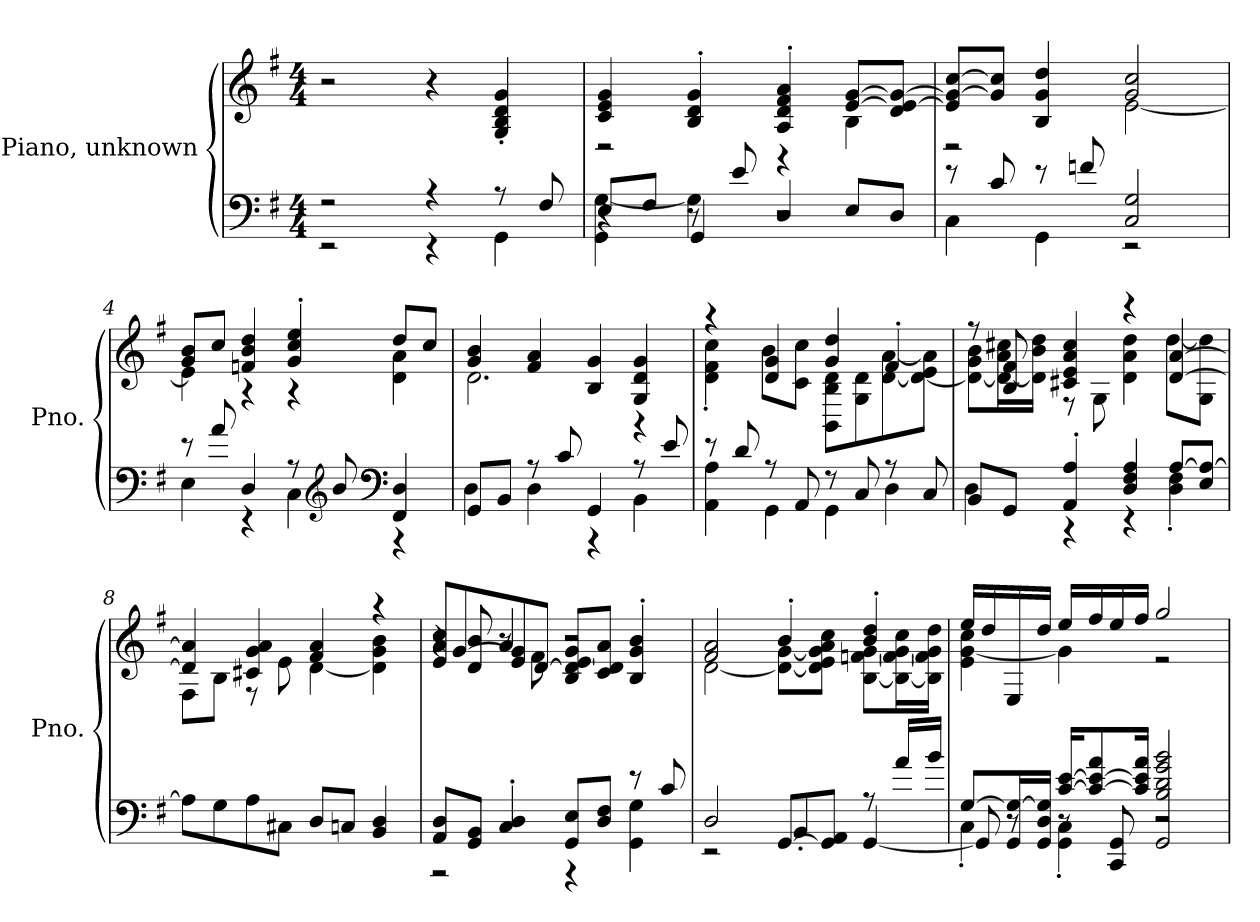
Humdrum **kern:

**kern	**kern
*part1	*part1
*staff2	*staff1
*I"Piano, unknown	*
*I'Pno.	*
*clefF4	*clefG2
*k[f#]	*k[f#]
*M4/4	*M4/4
*MM120	*MM120
=1	=1
*^	*
2r	2r	2r
4r	4r	4r
8r	4GG\	4G/' 4B/' 4d/' 4g/'
8F#/	.	.
=2	=2	=2
*	*^	*^
8E/L	4GG\ [4G\	4r	4c/ 4e/ 4g/	2r
8F#/J	.	.	.	.
8r	4G\]	4GG/	4B/' 4d/' 4g/'	.
8e/	.	.	.	.
4D/	2r	2r	4A/' 4d/' 4f#/' 4a/'	4r
8E/L	.	.	[8e/ [8g/L	4B\
8D/J	.	.	8d/ 8e/_ 8g/_J	.
*	*v	*v	*	*
=3	=3	=3	=3
8r	4C\	8e/] 8g/_ [8cc/L	2r
8c/	.	8g/] 8cc/]J	.
8r	4GG\	4B/ 4g/ 4dd/	.
8fn/	.	.	.
2C/ 2G/	2r	2g/ 2cc/	[2e\
=4	=4	=4	=4
8r	4E\	8g/ 8b/L	4e\]
8a/	.	8cc/J	.
4D/	4r	4fn/ 4b/ 4dd/	4r
8r	4C\	4g/' 4cc/' 4ee/'	4r
*clefG2	*	*	*
8b/	.	.	.
*clefF4	*	*	*
4FF#/ 4D/	4r	8dd/L	4d\ 4a\
.	.	8cc/J	.
!!LO:LB:g=z	!!
=5	=5	=5	=5
8GG/L	4D\	4g/ 4b/	2.d\
8BB/J	.	.	.
8r	4D\	4f#/ 4a/	.
8c/	.	.	.
4GG/	4r	4B/ 4g/	.
8r	4BB\	4G/ 4d/ 4g/	4r
8e/	.	.	.
=6	=6	=6	=6
8r	4AA\ 4A\	4r	4d\' 4f#\' 4cc\'
8d/	.	.	.
8r	4GG\	4d/ 4g/	8b\L
8AA/	.	.	8c\ 8cc\J
8r	4GG\	4g/ 4dd/	8BB\ 8B\ 8d\L
8C/	.	.	8G\ 8d\
8r	4D\	4f#'/	[8d\ [8a\
8C/	.	.	8d\_ 8e\ 8a\]J
=7	=7	=7	=7
8BB/L	4D\	8r	8d\_ 8g\ 8b\L
8GG/J	.	8B/ 8f#/	16d\_ 16a\ 16cc#X\L
.	.	.	16d\] 16b\ 16dd\JJ
4AA/' 4A/'	4r	4c#X/ 4e/ 4a/ 4cc#/	8r
.	.	.	8G\
4D/ 4F#/ 4A/	4r	4r	4d\ 4a\ 4dd\
[8A/L	4D\' 4F#\'	[4d/ [4a/	[8dd\L
8E/ 8A/_J	.	.	8G\ 8dd\]J
*v	*v	*	*
=8	=8	=8
8A\L]	4d/] 4a/]	8F#\L
8G\	.	8B\J
8A\	4c#X/ 4g/ 4a/	8r
8C#X\J	.	8e\
8D/L	4f#/ 4a/	[4d\
8Cn/J	.	.
4BB/ 4D/	4r	4d\] 4g\ 4b\
!!LO:LB:g=z
=9	=9	=9
*^	*	*^
8AA/ 8D/L	2r	8r	4r	8e/ 8a/ 8cc/L
8GG/ 8BB/J	.	8d/ 8b/	.	[8g/
4C/' 4D/'	.	4a/	8r	8e/ 8g/]
.	.	.	8f#\	[8d/J
8GG/ 8E/L	4r	2r	2r	8B/ 8d/_ 8e/ 8g/L
8D/ 8F#/J	.	.	.	8c/ 8d/] 8a/J
8r	4GG\ 4G\	.	.	4B/' 4g/' 4b/'
8c/	.	.	.	.
*	*	*	*v	*v
=10	=10	=10	=10
2D/	2r	2f#/ 2a/	[2d\
[8GG/L	4BB'/	4b'/	8d\_ [8g\L
8GG/] 8AA/J	.	.	8d\] 8e\ 8g\] 8a\ 8cc\J
8r	[4GG/	4b/' 4dd/'	[8B\ [8fn\ [8g\L
16a/LL	.	.	16B\_ 16f\_ 16g\_ 16cc\L
16b/JJ	.	.	16B\] 16f\] 16g\] 16dd\JJ
=11	=11	=11	=11
*	*^	*	*
[8G/L	4C'\	8GG/]	16ee/LL	4e\ [4g\ 4cc\
.	.	.	16dd/	.
16GG/ 16G/_L	.	8r	16E/	.
16GG/ 16D/ 16G/]JJ	.	.	16dd/JJ	.
[16c/ [16e/KL	4GG\' 4C\'	8r	16ee/LL	4g\]
8c/_ 8e/_ 8a/	.	.	16ff#/	.
.	.	8CC/ 8GG/	16ee/	.
16c/] 16e/] 16a/Jk	.	.	16ff#/JJ	.
2GG/ 2B/ 2d/ 2g/ 2b/	2r	2r	2gg/	2r
*v	*v	*v	*	*
*	*v	*v
=	=
*-	*-
